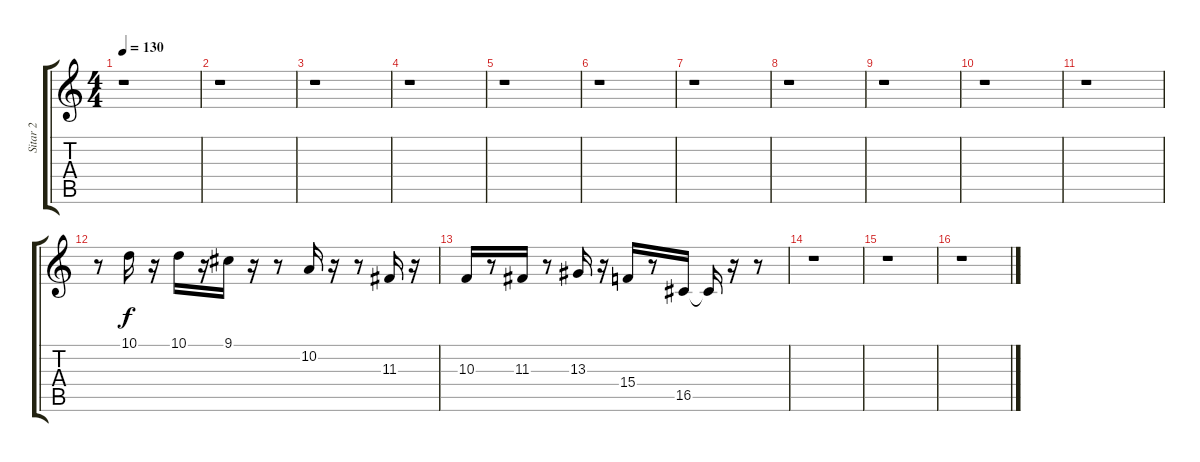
\track ("Sitar 2" "Sitar 2") {instrument sitar}
\staff {score tabs}
\tuning (E4 B3 G3 D3 A2 E2) {hide}
\ts (4 4)
\tempo 130
\clef g2
\ks c
r.1{dy f} |
r.1 |
r.1 |
r.1 |
r.1 |
r.1 |
r.1 |
r.1 |
r.1 |
r.1 |
r.1 |
r.8 10.1.16 r.16 10.1.16 r.16 9.1.16 r.16 r.8 10.2.16 r.16 r.8 11.3.16 r.16 |
10.3.16 r.8 11.3.16 r.8 13.3.16 r.16 15.4.16 r.8 16.5.16 16.5{t}.16 r.16 r.8 |
r.1 |
r.1 |
r.1
